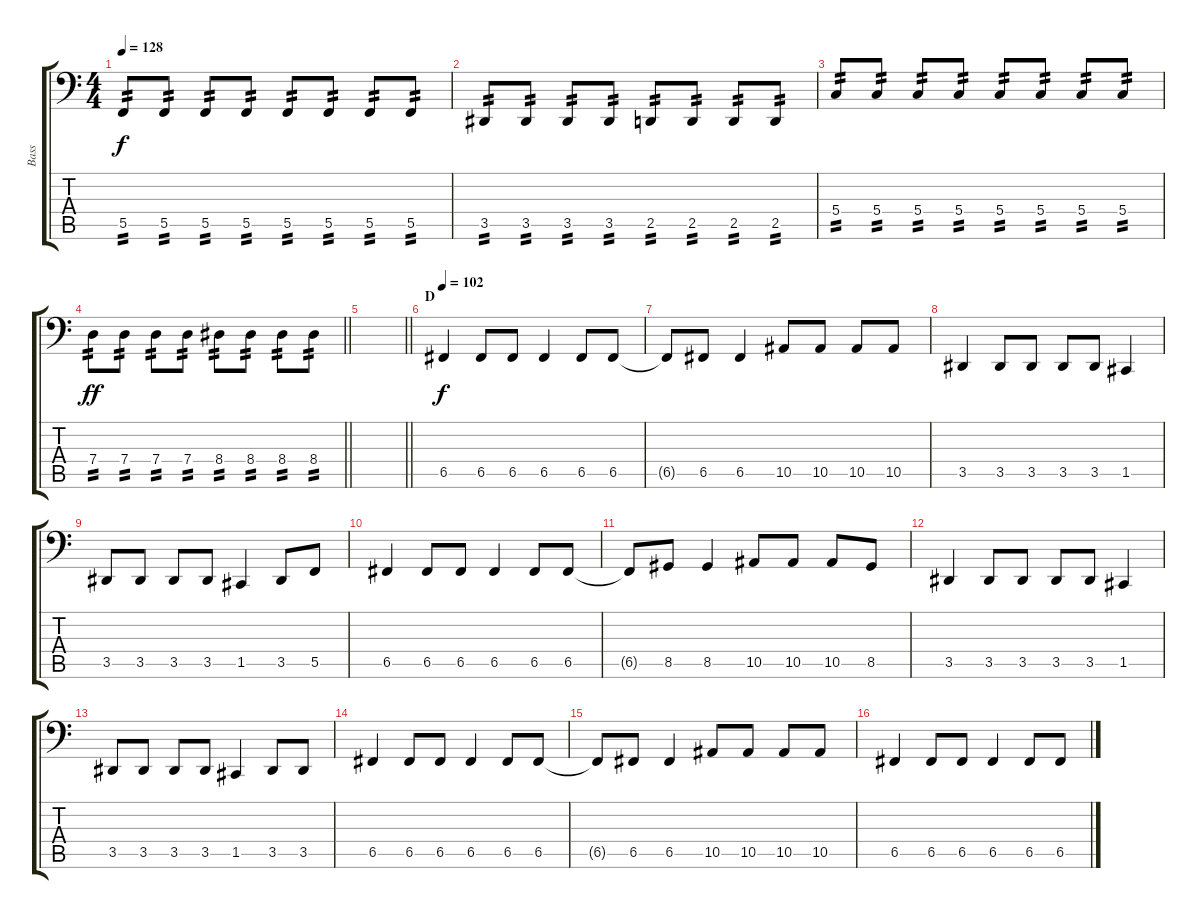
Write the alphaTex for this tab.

\track ("Bass" "Bass") {instrument electricbasspick}
\staff {score tabs}
\tuning (Bb2 F2 C2 G1 C1 A0) {hide}
\ts (4 4)
\tempo 128
\clef f4
\ks c
5.5.8{tp 2 dy f} 5.5.8{tp 2} 5.5.8{tp 2} 5.5.8{tp 2} 5.5.8{tp 2} 5.5.8{tp 2} 5.5.8{tp 2} 5.5.8{tp 2} |
3.5.8{tp 2} 3.5.8{tp 2} 3.5.8{tp 2} 3.5.8{tp 2} 2.5.8{tp 2} 2.5.8{tp 2} 2.5.8{tp 2} 2.5.8{tp 2} |
5.4.8{tp 2} 5.4.8{tp 2} 5.4.8{tp 2} 5.4.8{tp 2} 5.4.8{tp 2} 5.4.8{tp 2} 5.4.8{tp 2} 5.4.8{tp 2} |
\barLineRight lightlight
7.4.8{tp 2 dy ff} 7.4.8{tp 2} 7.4.8{tp 2} 7.4.8{tp 2} 8.4.8{tp 2} 8.4.8{tp 2} 8.4.8{tp 2} 8.4.8{tp 2} |
\barLineRight lightlight
|
\section ("" "D")
\tempo 102
6.5.4{dy f} 6.5.8 6.5.8 6.5.4 6.5.8 6.5.8 |
6.5{t}.8 6.5.8 6.5.4 10.5.8 10.5.8 10.5.8 10.5.8 |
3.5.4 3.5.8 3.5.8 3.5.8 3.5.8 1.5.4 |
3.5.8 3.5.8 3.5.8 3.5.8 1.5.4 3.5.8 5.5.8 |
6.5.4 6.5.8 6.5.8 6.5.4 6.5.8 6.5.8 |
6.5{t}.8 8.5.8 8.5.4 10.5.8 10.5.8 10.5.8 8.5.8 |
3.5.4 3.5.8 3.5.8 3.5.8 3.5.8 1.5.4 |
3.5.8 3.5.8 3.5.8 3.5.8 1.5.4 3.5.8 3.5.8 |
6.5.4 6.5.8 6.5.8 6.5.4 6.5.8 6.5.8 |
6.5{t}.8 6.5.8 6.5.4 10.5.8 10.5.8 10.5.8 10.5.8 |
6.5.4 6.5.8 6.5.8 6.5.4 6.5.8 6.5.8
